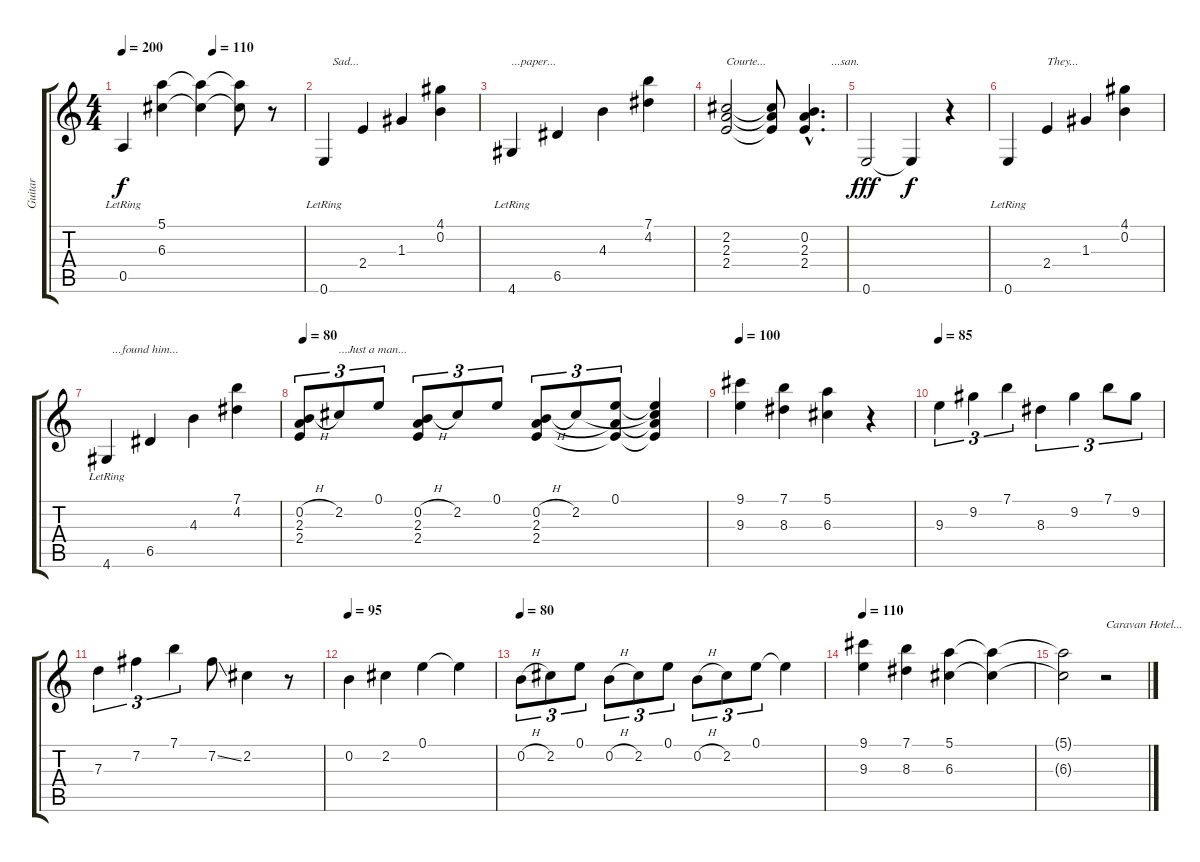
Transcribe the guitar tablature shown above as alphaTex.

\track ("Guitar" "Guitar") {instrument acousticguitarnylon}
\staff {score tabs}
\tuning (E4 B3 G3 D3 A2 E2) {hide}
\ts (4 4)
\tempo 200
\tempo (110 0.5)
\clef g2
\ks c
0.5{lr}.4{dy f} (5.1 6.3).4 (5.1{t} 6.3{t}).4 (5.1{t} 6.3{t}).8 r.8 |
0.6{lr}.4{txt "   Sad..."} 2.4.4 1.3.4 (4.1 0.2).4 |
4.6{lr}.4{txt "...paper..."} 6.5.4 4.3.4 (7.1 4.2).4 |
(2.2 2.3 2.4).2{txt "Courte..."} (2.2{t} 2.3{t} 2.4{t}).8 (0.2{hac} 2.3{hac} 2.4{hac}).4{d txt "         ...san."} |
0.6.2{dy fff} 0.6{t}.4{dy f} r.4 |
0.6{lr}.4 2.4.4{txt "They..."} 1.3.4 (4.1 0.2).4 |
4.6{lr}.4{txt "  ...found him..."} 6.5.4 4.3.4 (7.1 4.2).4 |
\tempo 80
(0.2{h} 2.3 2.4).8{tu (3 2)} 2.2.8{tu (3 2) txt "...Just a man..."} 0.1.8{tu (3 2)} (0.2{h} 2.3 2.4).8{tu (3 2)} 2.2.8{tu (3 2)} 0.1.8{tu (3 2)} (0.2{h} 2.3 2.4).8{tu (3 2)} 2.2.8{tu (3 2)} (0.1 2.3{t} 2.4{t}).8{tu (3 2)} (0.1{t} 2.2{t} 2.3{t} 2.4{t}).4 |
\tempo 100
(9.1 9.3).4 (7.1 8.3).4 (5.1 6.3).4 r.4 |
\tempo 85
9.3.4{tu (3 2)} 9.2.4{tu (3 2)} 7.1.4{tu (3 2)} 8.3.4{tu (3 2)} 9.2.4{tu (3 2)} 7.1.8{tu (3 2)} 9.2.8{tu (3 2)} |
7.3.4{tu (3 2)} 7.2.4{tu (3 2)} 7.1.4{tu (3 2)} 7.2{ss}.8 2.2.4 r.8 |
\tempo 95
0.2.4 2.2.4 0.1.4 0.1{t}.4 |
\tempo 80
0.2{h}.8{tu (3 2)} 2.2.8{tu (3 2)} 0.1.8{tu (3 2)} 0.2{h}.8{tu (3 2)} 2.2.8{tu (3 2)} 0.1.8{tu (3 2)} 0.2{h}.8{tu (3 2)} 2.2.8{tu (3 2)} 0.1.8{tu (3 2)} 0.1{t}.4 |
\tempo 110
(9.1 9.3).4 (7.1 8.3).4 (5.1 6.3).4 (5.1{t} 6.3{t}).4 |
(5.1{t} 6.3{t}).2 r.2{txt "Caravan Hotel..."}
